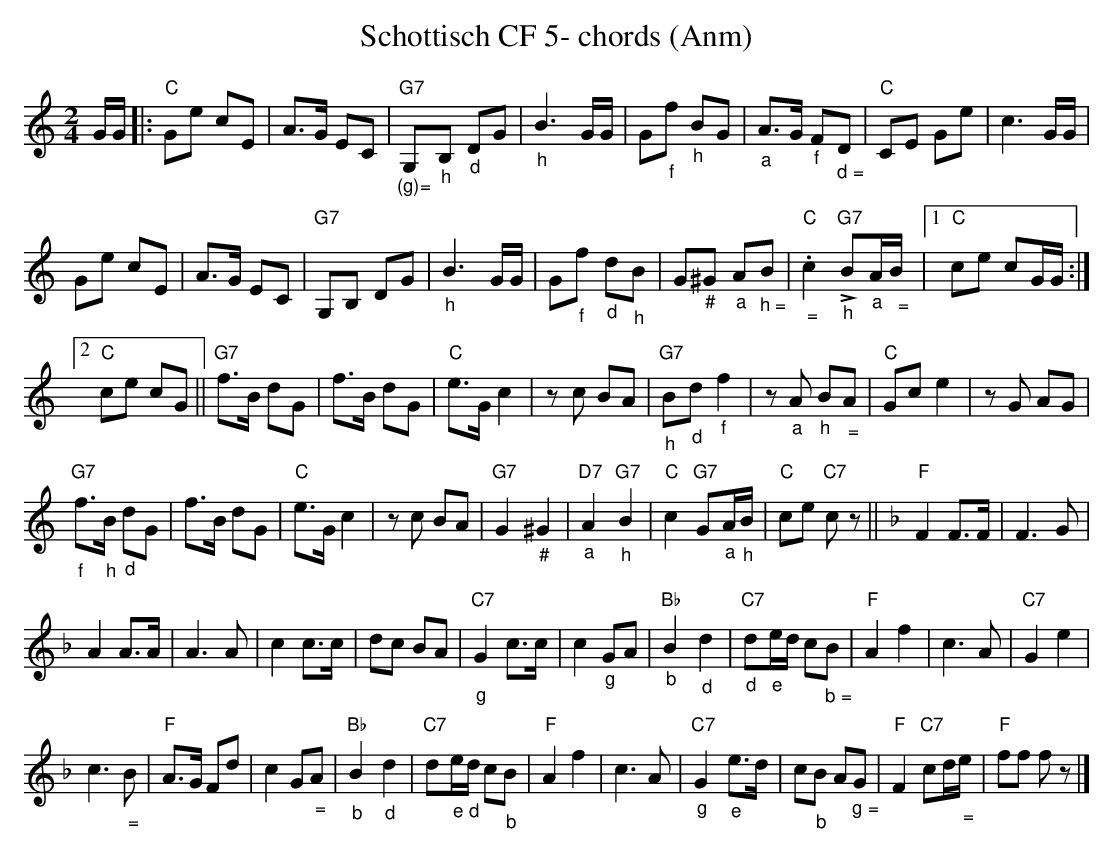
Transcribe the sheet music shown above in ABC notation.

X:1
T:Schottisch CF 5- chords (Anm)
M:2/4
L:1/8
K:Cmaj%%MIDI gchordon
G/2G/2 |: "C"Ge cE | A>G EC | "G7""_(g)="G,"_h"B, "_d"DG | "_h"B3G/2G/2 | G"_f"f "_h"BG | "_a"A>G "_f"F"_ d ="D | \
"C"CE Ge | c3G/2G/2 |
 Ge cE | A>G EC | "G7"G,B, DG | "_h"B3G/2G/2 | G"_f"f "_d"d"_h"B | \
G"_#"^G "_a"A"_ h ="B | "C""_ =".c2 "G7"!>!"_h"B"_a"A/2"_  ="B/2 |1 "C"ce cG/2G/2 :|2
 "C"ce cG || "G7"f>B dG | f>B dG | "C"e>G c2 | \
zc BA | "G7""_h"B"_d"d"_f"f2 | z"_a"A "_h"B"_ ="A | "C"Gce2 | zG AG |
 "G7""_f"f>"_h"B "_d"dG | f>B dG | "C"e>Gc2 | \
zc BA | "G7"G2"_#"^G2 | "D7""_a"A2"G7""_h"B2 | "C"c2 "G7"G"_a"A/2"_h"B/2 | "C"ce "C7"cz || [K:Fmaj] "F"F2F>F | F3G |
 A2A>A | \
A3A | c2c>c | dc BA | "C7""_g"G2c>c | c2"_g"GA | "Bb""_b"B2"_d"d2 | "C7""_d"d"_e"e/2d/2 c"_ b ="B | "F"A2f2 | \
c3A | "C7"G2e2 |
 c3"_ ="B | "F"A>G Fd | c2G"_ ="A | "Bb""_b"B2"_d"d2 | "C7"d"_e"e/2"_d"d/2 c"_b"B | \
"F"A2f2 | c3A | "C7""_g"G2"_e"e>d | c"_b"B A"_ g ="G | "F"F2 "C7"cd/2"_ ="e/2 | "F"ff fz |]
